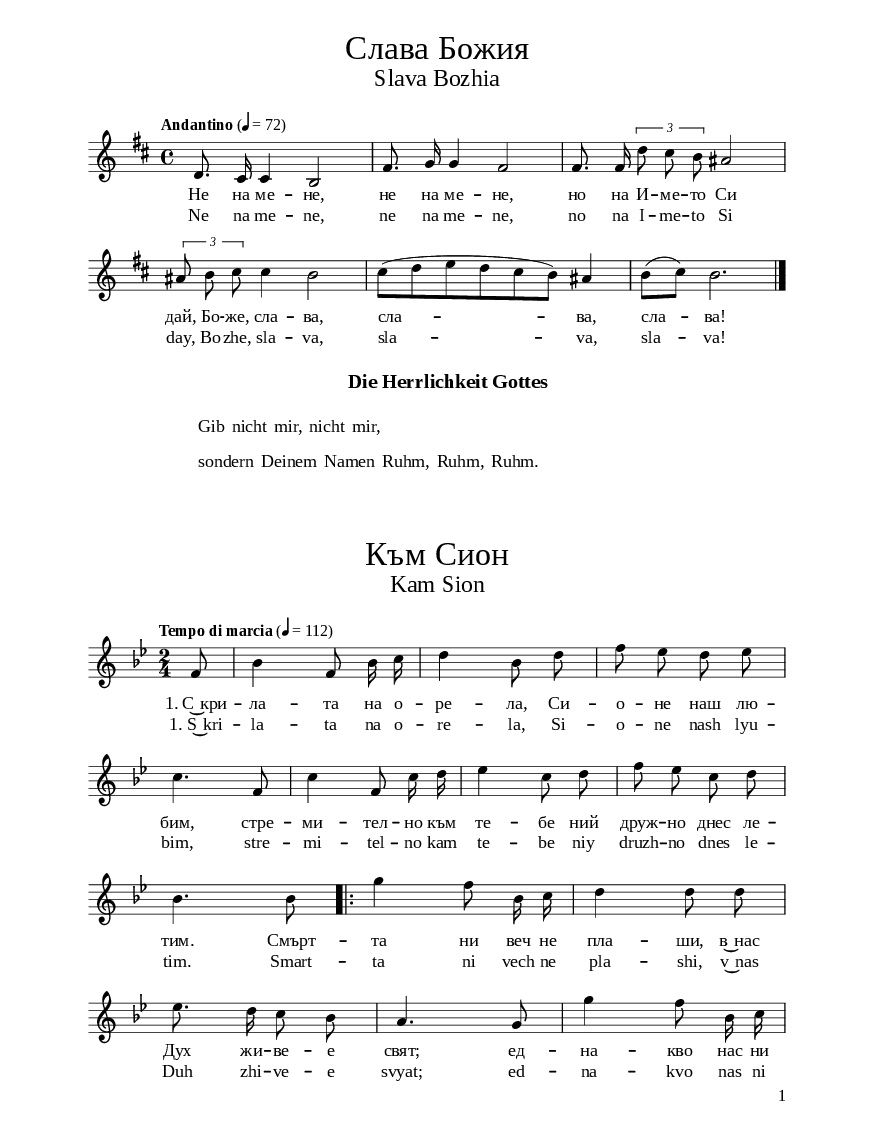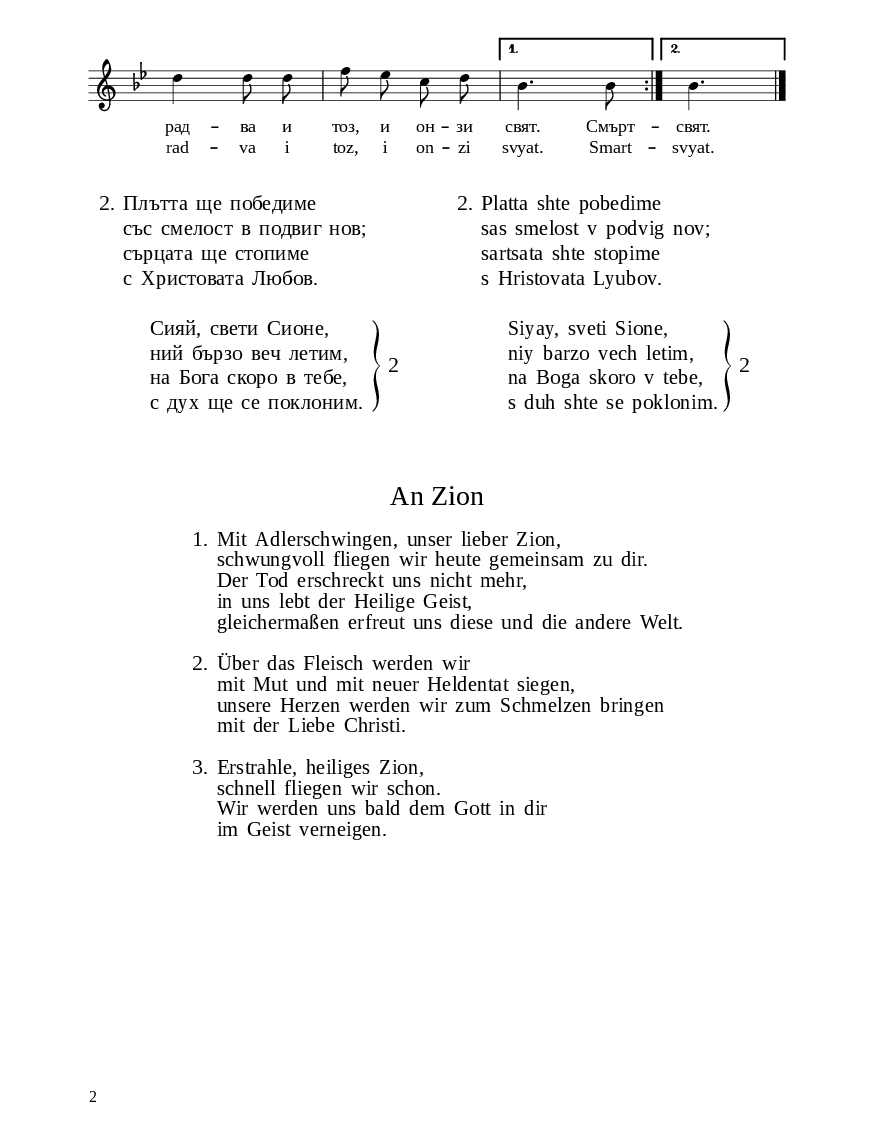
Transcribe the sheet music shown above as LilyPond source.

\version "2.24.0"

% include paper part and global functions
\include "include/globals.ily"
"rightBraces054" = \markup {
  \column {
    % repeat braces
    \translate #'(0 . -15 )
    \right-brace #44
  }
  \column {
    % repeat numbers
    \translate #'(0 . -15.6 )
    2
  }
}


\bookpart {
  \include "include/bookpart-paper.ily"
  \score {
    \include "include/score-layout.ily"

    \new Voice \absolute  {
      \clef treble
      \key d \major
      \time 4/4
      \tempoFunc "Andantino" 4 "72"
      \autoBeamOff

      d'8. cis'16 cis'4 b2 | fis'8. g'16 g'4 fis'2 | fis'8. fis'16 \tupletUp \tuplet 3/2 {  d''8 cis'' b'8 } ais'2 | \break
      \times 2/3  { ais'8 b' cis''8 } cis''4 b'2 | cis''8 [( d'' e'' d'' cis'' b' )] ais'4 | b'8 [( cis'' )] b'2. \bar "|."
    }

    \addlyrics {
      Не на ме -- не, не на ме -- не, но на И -- ме -- то Си
      дай, Бо -- же, сла -- ва, сла -- ва, сла -- ва!
    }

    \addlyrics {
      Ne na me -- ne, ne na me -- ne, no na I -- me -- to Si
      day, Bo -- zhe, sla -- va, sla -- va, sla -- va!
    }
    \header {
      title = \titleFunc "Слава Божия" "Slava Bozhia"
    }

    \midi{}

  } % score

  % include foreign translation(s) of the song
  \version "2.18.2"

%\markup {  \vspace #1.9 }

\markup {  \hspace #25   \huge\bold "Die Herrlichkeit Gottes"  }

\markup {
    \hspace #1
    \fontsize #+1 {
      
      \halign #-1.5 {
  
  
  \column {
     \line { " " } 
     
     
     \line { " " Gib nicht mir, nicht mir, }

 \line { " " sondern Deinem Namen Ruhm, Ruhm, Ruhm.}
     
     
     
     
     
     
     
      }
       
    }    
    }
}
%}
   
 
 


 
    
   
    
 
%--------------------------------------------------------------------- 


   \markup \empty-three

  \include "include/bookpart-paper.ily"

  
  \score {
    \include "include/score-layout.ily"

    \new Voice \absolute  {
      \clef treble
      \key g \minor
      \time 2/4

      \tempoFunc "Tempo di marcia" 4 "112"
      \autoBeamOff
      \autoBeamOff
      \partial 8
      f'8 |  bes'4 f'8 bes'16 c'' | d''4 bes'8 d'' | f''8 es'' d'' es'' \break |

      c''4. f'8 | c''4 f'8 c''16 d'' | es''4 c''8 d'' | f''8 es'' c'' d'' \break |

      bes'4. bes'8 \repeat volta 2 {
        | g''4 f''8 bes'16 c'' d''4 d''8 d'' \break |

        es''8. d''16 c''8 bes' | a'4. g'8 | g''4 f''8 bes'16 c'' \break |

        d''4 d''8 d'' | f''8 es'' c'' d'' |
      } \alternative {
        { bes'4. bes'8 | }
        {bes'4.   \break }
      } \bar "|."
    }

    \addlyrics {
      "1. С~кри" -- ла -- та на о -- ре -- ла, Си -- о -- не наш лю --
      бим, стре -- ми -- тел -- но към те -- бе ний друж -- но днес ле --
      тим. Смърт -- та ни веч не пла -- ши, в~нас
      Дух жи -- ве -- е свят; ед -- на -- кво нас ни
      рад -- ва и тоз, и он -- зи свят. Смърт -- свят.
    }

    \addlyrics {
      "1. S~kri" -- la -- ta na o -- re -- la, Si -- o -- ne nash lyu --
      bim, stre -- mi -- tel -- no kam te -- be niy druzh -- no dnes le --
      tim. Smart -- ta ni vech ne pla -- shi, v~nas
      Duh zhi -- ve -- e svyat; ed -- na -- kvo nas ni
      rad -- va i toz, i on -- zi svyat. Smart -- svyat.
    }
     

    \header {
      title = \titleFunc "Към Сион" "Kam Sion"
    }

    \midi{}

  } % score


  \markup \fontsize #bgCoupletFontSize {
    \hspace #1
    \override #`(baseline-skip . ,bgCoupletBaselineSkip)
    \column {
      \line {   2. Плътта ще победиме}

      \line {   "   "със смелост в подвиг нов;}

      \line {   "   "сърцата ще стопиме}

      \line {   "   "с Христовата Любов.}

      \line { " " }

      \line {   "        "Сияй, свети Сионе,}

      \line {   "        "ний бързо веч летим,}

      \line {   "        "на Бога скоро в тебе,}

      \line {   "        "с дух ще се поклоним. }
    } \"rightBraces054"

    \hspace #5
    \override #`(baseline-skip . ,bgCoupletBaselineSkip)
    \column {
      \line {   2. Platta shte pobedime}

      \line {   "   "sas smelost v podvig nov;}

      \line {   "   "sartsata shte stopime}

      \line {   "   "s Hristovata Lyubov.}

      \line { " " }

      \line {   "        "Siyay, sveti Sione,}

      \line {   "        "niy barzo vech letim,}

      \line {   "        "na Boga skoro v tebe,}

      \line {   "        "s duh shte se poklonim. }
    } \"rightBraces054"
  } % markup
    \markup \empty-three

  \version "2.24.0"

\markup \fill-line { \fontsize #deTitleFontSize "An Zion" }
\markup \null
\markup \null
\markup \fontsize #deCoupletFontSize {
  \hspace #10
  \override #`(baseline-skip . ,deCoupletBaselineSkip)

  \column {

    \line { 1. Mit Adlerschwingen, unser lieber Zion, }

    \line { "   "schwungvoll fliegen wir heute gemeinsam zu dir.}

    \line { "   "Der Tod erschreckt uns nicht mehr, }

    \line { "   "in uns lebt der Heilige Geist, }

    \line { "   "gleichermaßen erfreut uns diese und die andere Welt.}

    \line { " " }
    \line { 2. Über das Fleisch werden wir }

    \line { "   "mit Mut und mit neuer Heldentat siegen, }

    \line { "   "unsere Herzen werden wir zum Schmelzen bringen}

    \line { "   "mit der Liebe Christi.}

    \line { " " }
    \line { 3. Erstrahle, heiliges Zion,}

    \line { "   "schnell fliegen wir schon.}

    \line { "   "Wir werden uns bald dem Gott in dir}

    \line { "   "im Geist verneigen.}



  }

}


} % bookpart
